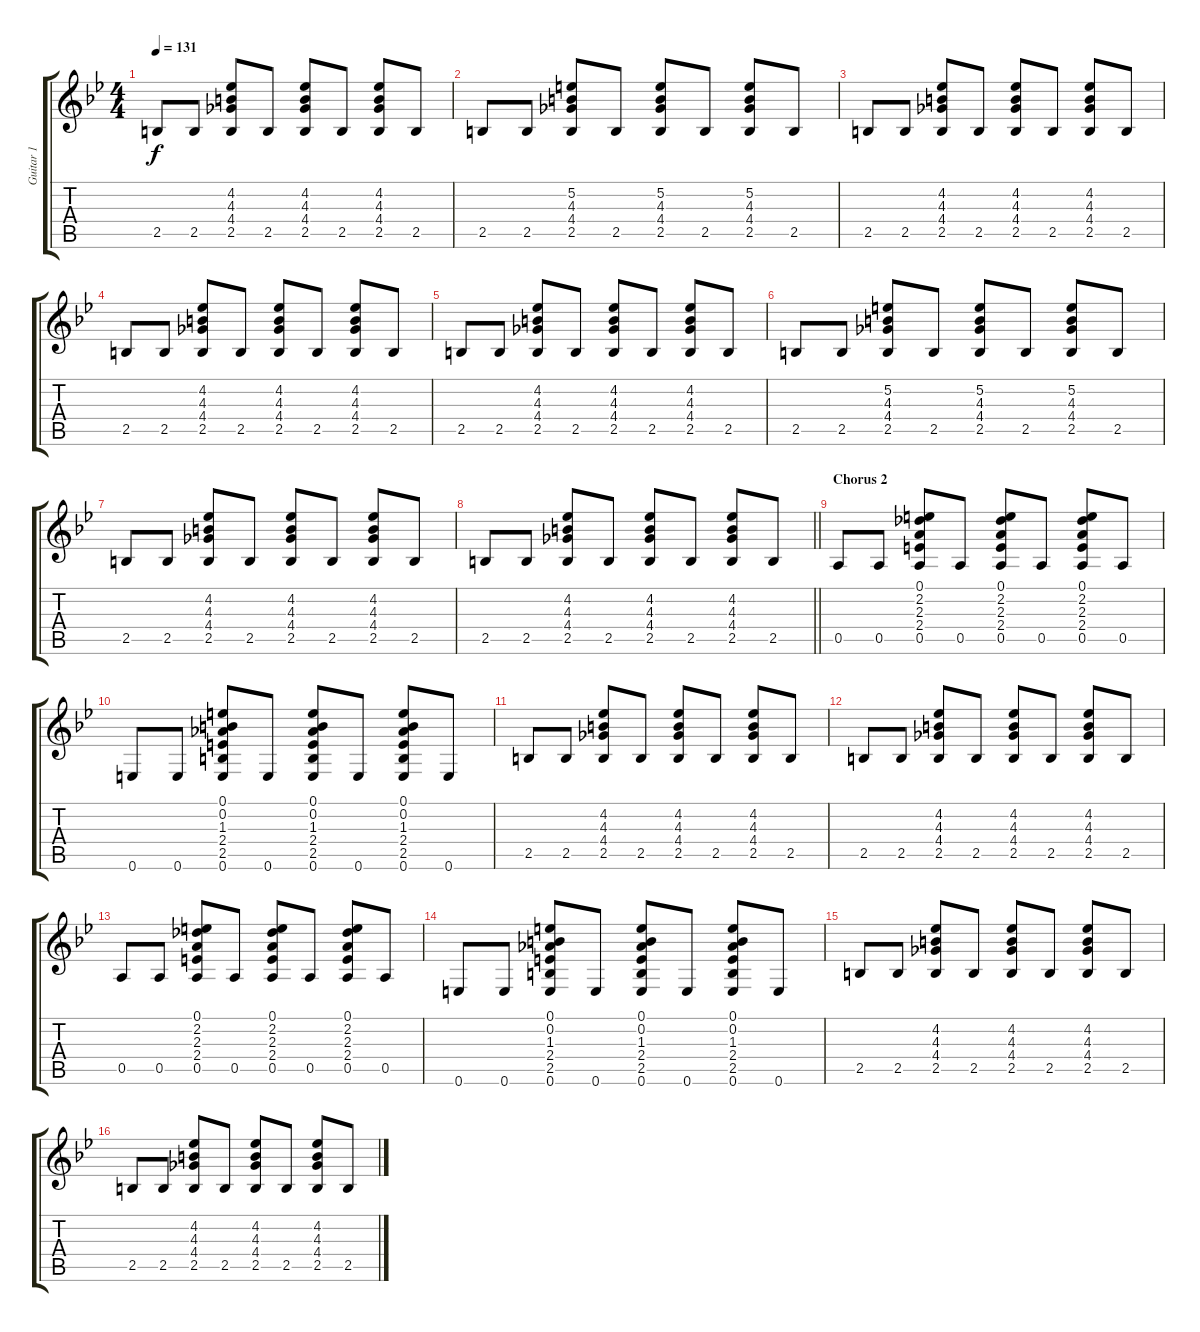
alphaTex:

\track ("Guitar 1" "Guitar 1") {instrument overdrivenguitar}
\staff {score tabs}
\tuning (E4 B3 G3 D3 A2 E2) {hide}
\ts (4 4)
\tempo 131
\clef g2
\ks bb
2.5.8{dy f} 2.5.8 (4.2 4.3 4.4 2.5).8 2.5.8 (4.2 4.3 4.4 2.5).8 2.5.8 (4.2 4.3 4.4 2.5).8 2.5.8 |
2.5.8 2.5.8 (5.2 4.3 4.4 2.5).8 2.5.8 (5.2 4.3 4.4 2.5).8 2.5.8 (5.2 4.3 4.4 2.5).8 2.5.8 |
2.5.8 2.5.8 (4.2 4.3 4.4 2.5).8 2.5.8 (4.2 4.3 4.4 2.5).8 2.5.8 (4.2 4.3 4.4 2.5).8 2.5.8 |
2.5.8 2.5.8 (4.2 4.3 4.4 2.5).8 2.5.8 (4.2 4.3 4.4 2.5).8 2.5.8 (4.2 4.3 4.4 2.5).8 2.5.8 |
2.5.8 2.5.8 (4.2 4.3 4.4 2.5).8 2.5.8 (4.2 4.3 4.4 2.5).8 2.5.8 (4.2 4.3 4.4 2.5).8 2.5.8 |
2.5.8 2.5.8 (5.2 4.3 4.4 2.5).8 2.5.8 (5.2 4.3 4.4 2.5).8 2.5.8 (5.2 4.3 4.4 2.5).8 2.5.8 |
2.5.8 2.5.8 (4.2 4.3 4.4 2.5).8 2.5.8 (4.2 4.3 4.4 2.5).8 2.5.8 (4.2 4.3 4.4 2.5).8 2.5.8 |
\barLineRight lightlight
2.5.8 2.5.8 (4.2 4.3 4.4 2.5).8 2.5.8 (4.2 4.3 4.4 2.5).8 2.5.8 (4.2 4.3 4.4 2.5).8 2.5.8 |
\section ("" "Chorus 2")
0.5.8 0.5.8 (0.1 2.2 2.3 2.4 0.5).8 0.5.8 (0.1 2.2 2.3 2.4 0.5).8 0.5.8 (0.1 2.2 2.3 2.4 0.5).8 0.5.8 |
0.6.8 0.6.8 (0.1 0.2 1.3 2.4 2.5 0.6).8 0.6.8 (0.1 0.2 1.3 2.4 2.5 0.6).8 0.6.8 (0.1 0.2 1.3 2.4 2.5 0.6).8 0.6.8 |
2.5.8 2.5.8 (4.2 4.3 4.4 2.5).8 2.5.8 (4.2 4.3 4.4 2.5).8 2.5.8 (4.2 4.3 4.4 2.5).8 2.5.8 |
2.5.8 2.5.8 (4.2 4.3 4.4 2.5).8 2.5.8 (4.2 4.3 4.4 2.5).8 2.5.8 (4.2 4.3 4.4 2.5).8 2.5.8 |
0.5.8 0.5.8 (0.1 2.2 2.3 2.4 0.5).8 0.5.8 (0.1 2.2 2.3 2.4 0.5).8 0.5.8 (0.1 2.2 2.3 2.4 0.5).8 0.5.8 |
0.6.8 0.6.8 (0.1 0.2 1.3 2.4 2.5 0.6).8 0.6.8 (0.1 0.2 1.3 2.4 2.5 0.6).8 0.6.8 (0.1 0.2 1.3 2.4 2.5 0.6).8 0.6.8 |
2.5.8 2.5.8 (4.2 4.3 4.4 2.5).8 2.5.8 (4.2 4.3 4.4 2.5).8 2.5.8 (4.2 4.3 4.4 2.5).8 2.5.8 |
2.5.8 2.5.8 (4.2 4.3 4.4 2.5).8 2.5.8 (4.2 4.3 4.4 2.5).8 2.5.8 (4.2 4.3 4.4 2.5).8 2.5.8
